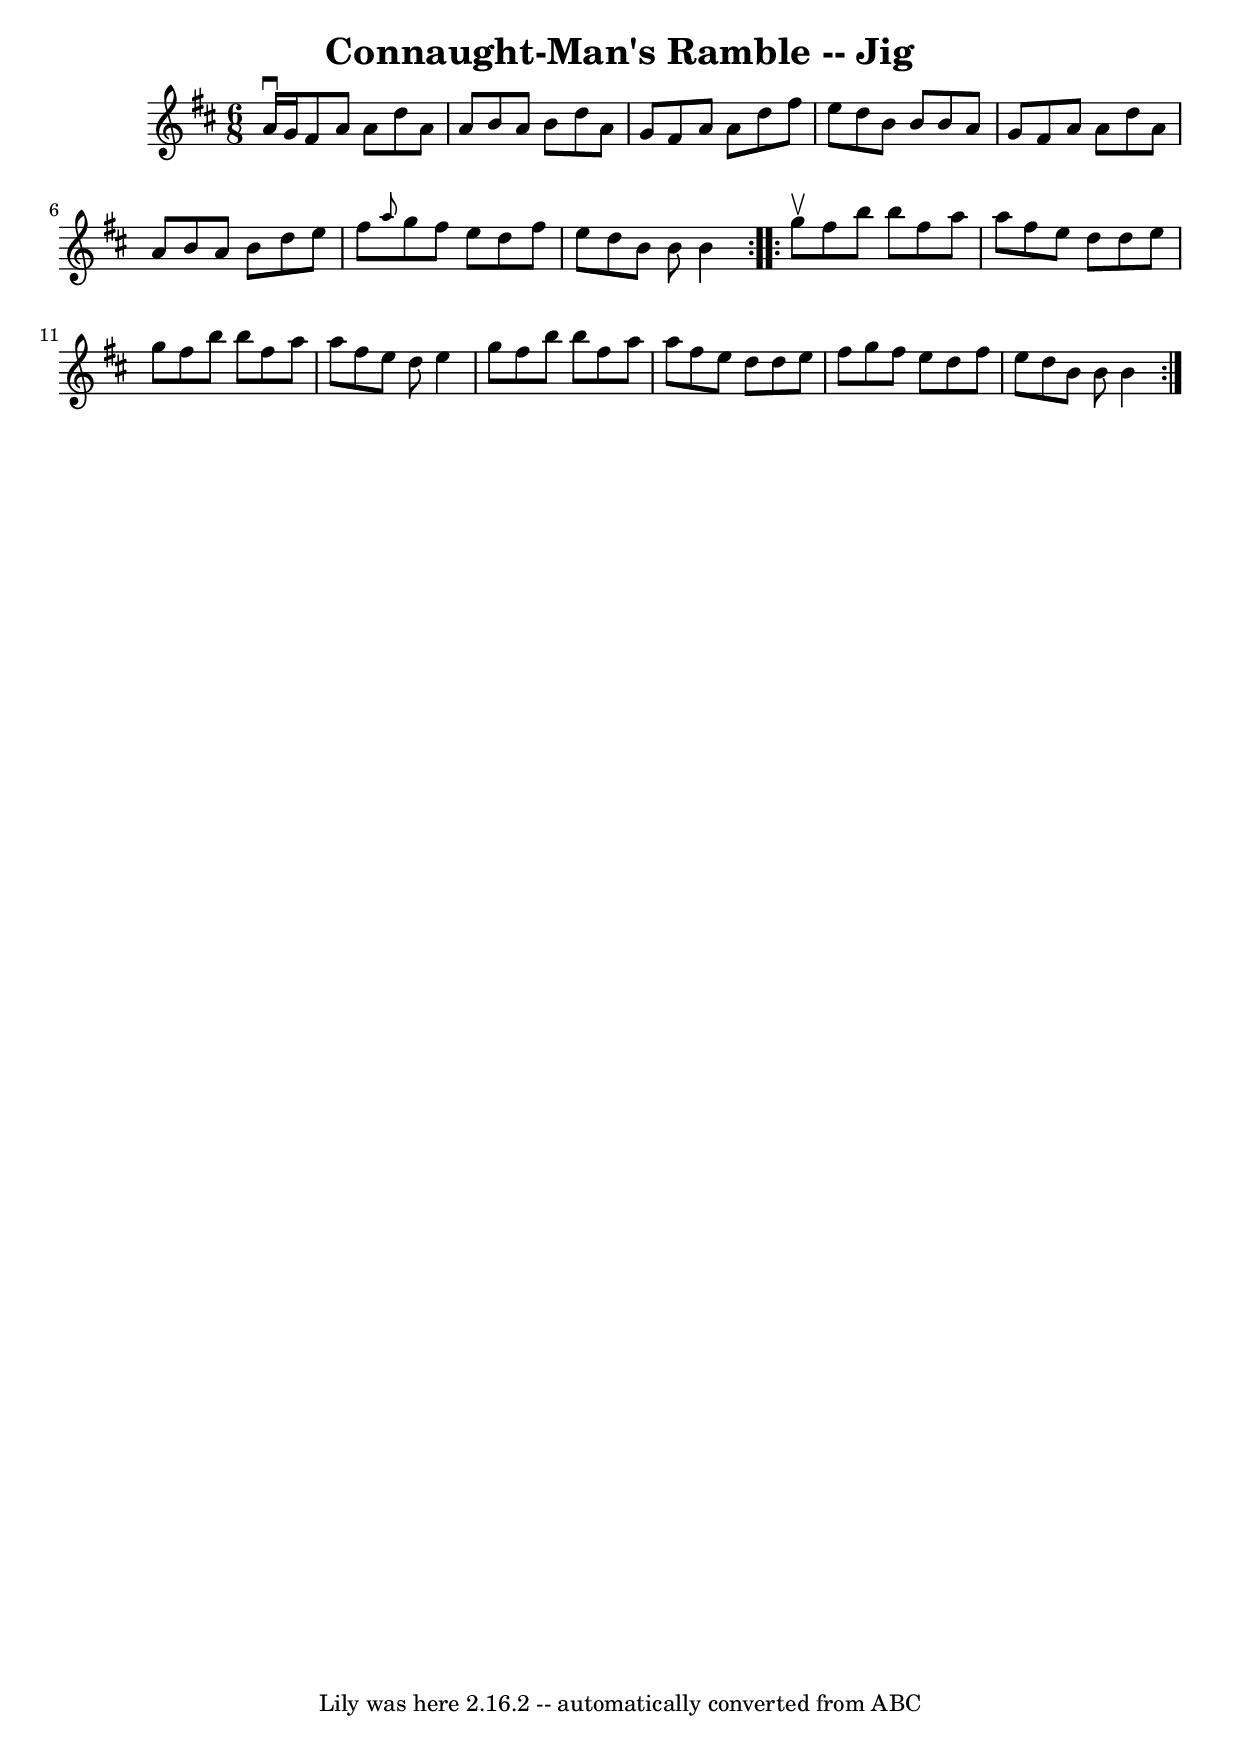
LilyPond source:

\version "2.16.2"
\include "Mammoth.ily"
\header {
  %% book = "Ryan's Mammoth Collection"
 crossRefNumber = "1"
 footnotes = "\\\\87 451"
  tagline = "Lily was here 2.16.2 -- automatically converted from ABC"
  title = "Connaught-Man's Ramble -- Jig"

}
voicedefault =  {



  \repeat volta 2 {

    \time 6/8 
    \key d \major a'16^\downbow g'16   |
 fis'8 a'8 a'8 d''8 a'8 a'8     |
 b'8 a'8 b'8 d''8 a'8 g'8  |
 fis'8 a'8 a'8 d''8 fis''8 e''8    |
 d''8 b'8 b'8 b'8 a'8 g'8     |
 fis'8 a'8 a'8 d''8 a'8 a'8     |
 b'8 a'8 b'8 d''8 e''8 fis''8     |
    \grace { a''8   	   } g''8 fis''8 e''8 d''8 fis''8 e''8   |
 d''8 b'8 b'8 b'4  
  }     
  \repeat volta 2 { g''8^\upbow   |
 fis''8 b''8 b''8 fis''8 a''8 a''8    |
 fis''8 e''8 d''8 d''8 e''8 g''8     |
 fis''8 b''8 b''8 fis''8 a''8 a''8     |
 fis''8 e''8 d''8 e''4 g''8     |
 fis''8 b''8 b''8 fis''8 a''8 a''8     |
 fis''8 e''8 d''8 d''8 e''8 fis''8    |
 g''8 fis''8 e''8 d''8 fis''8 e''8     |
 d''8 b'8 b'8    
 b'4  
  }   

}

\score{
  <<

    \context Staff="default"
    {
      \voicedefault 
      
    }

  >>
  \layout {
    
  }
  \midi {
  }

}
